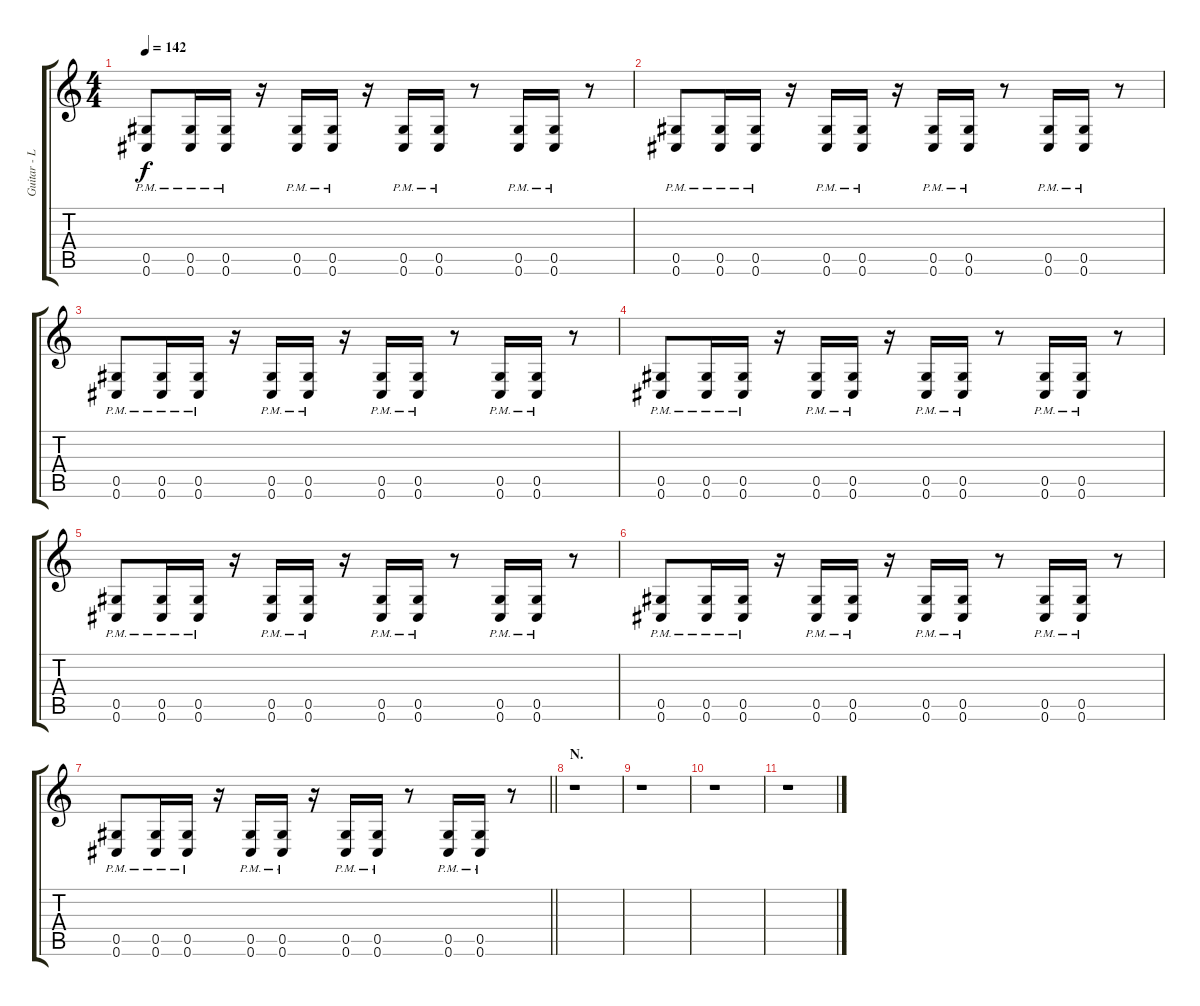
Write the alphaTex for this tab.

\track ("Guitar - Left" "Guitar - L") {instrument distortionguitar}
\staff {score tabs}
\tuning (Eb4 Bb3 Gb3 Db3 Ab2 Db2) {hide}
\ts (4 4)
\tempo 142
\clef g2
\ks c
(0.5{pm} 0.6{pm}).8{dy f} (0.5{pm} 0.6{pm}).16 (0.5{pm} 0.6{pm}).16 r.16 (0.5{pm} 0.6{pm}).16 (0.5{pm} 0.6{pm}).16 r.16 (0.5{pm} 0.6{pm}).16 (0.5{pm} 0.6{pm}).16 r.8 (0.5{pm} 0.6{pm}).16 (0.5{pm} 0.6{pm}).16 r.8 |
(0.5{pm} 0.6{pm}).8 (0.5{pm} 0.6{pm}).16 (0.5{pm} 0.6{pm}).16 r.16 (0.5{pm} 0.6{pm}).16 (0.5{pm} 0.6{pm}).16 r.16 (0.5{pm} 0.6{pm}).16 (0.5{pm} 0.6{pm}).16 r.8 (0.5{pm} 0.6{pm}).16 (0.5{pm} 0.6{pm}).16 r.8 |
(0.5{pm} 0.6{pm}).8 (0.5{pm} 0.6{pm}).16 (0.5{pm} 0.6{pm}).16 r.16 (0.5{pm} 0.6{pm}).16 (0.5{pm} 0.6{pm}).16 r.16 (0.5{pm} 0.6{pm}).16 (0.5{pm} 0.6{pm}).16 r.8 (0.5{pm} 0.6{pm}).16 (0.5{pm} 0.6{pm}).16 r.8 |
(0.5{pm} 0.6{pm}).8 (0.5{pm} 0.6{pm}).16 (0.5{pm} 0.6{pm}).16 r.16 (0.5{pm} 0.6{pm}).16 (0.5{pm} 0.6{pm}).16 r.16 (0.5{pm} 0.6{pm}).16 (0.5{pm} 0.6{pm}).16 r.8 (0.5{pm} 0.6{pm}).16 (0.5{pm} 0.6{pm}).16 r.8 |
(0.5{pm} 0.6{pm}).8 (0.5{pm} 0.6{pm}).16 (0.5{pm} 0.6{pm}).16 r.16 (0.5{pm} 0.6{pm}).16 (0.5{pm} 0.6{pm}).16 r.16 (0.5{pm} 0.6{pm}).16 (0.5{pm} 0.6{pm}).16 r.8 (0.5{pm} 0.6{pm}).16 (0.5{pm} 0.6{pm}).16 r.8 |
(0.5{pm} 0.6{pm}).8 (0.5{pm} 0.6{pm}).16 (0.5{pm} 0.6{pm}).16 r.16 (0.5{pm} 0.6{pm}).16 (0.5{pm} 0.6{pm}).16 r.16 (0.5{pm} 0.6{pm}).16 (0.5{pm} 0.6{pm}).16 r.8 (0.5{pm} 0.6{pm}).16 (0.5{pm} 0.6{pm}).16 r.8 |
\barLineRight lightlight
(0.5{pm} 0.6{pm}).8 (0.5{pm} 0.6{pm}).16 (0.5{pm} 0.6{pm}).16 r.16 (0.5{pm} 0.6{pm}).16 (0.5{pm} 0.6{pm}).16 r.16 (0.5{pm} 0.6{pm}).16 (0.5{pm} 0.6{pm}).16 r.8 (0.5{pm} 0.6{pm}).16 (0.5{pm} 0.6{pm}).16 r.8 |
\section ("" "N.")
r.1 |
r.1 |
r.1 |
r.1
